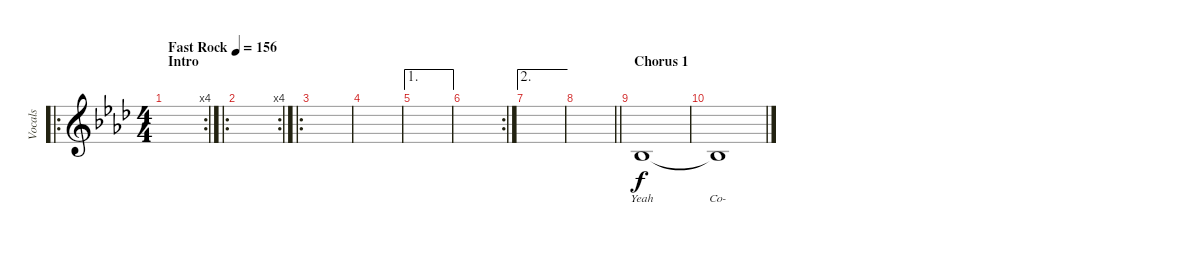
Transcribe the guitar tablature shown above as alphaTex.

\track ("Vocals" "Vocals") {instrument synthvoice}
\staff {score}
\tuning (D4 A3 F3 C3 G2 C2) {hide}
\ro
\rc 4
\ts (4 4)
\section ("" "Intro")
\tempo (156 "Fast Rock")
\clef g2
\ks fminor
|
\ro
\rc 4
|
\ro
|
|
\ae 1
|
\rc 2
|
\ae 2
|
\barLineRight lightlight
|
\section ("" "Chorus 1")
1.2.1{lyrics (0 "Yeah") lyrics (1 "") lyrics (2 "") lyrics (3 "") lyrics (4 "")} |
1.2{t}.1{lyrics (0 "Co-") lyrics (1 "") lyrics (2 "") lyrics (3 "") lyrics (4 "")}
